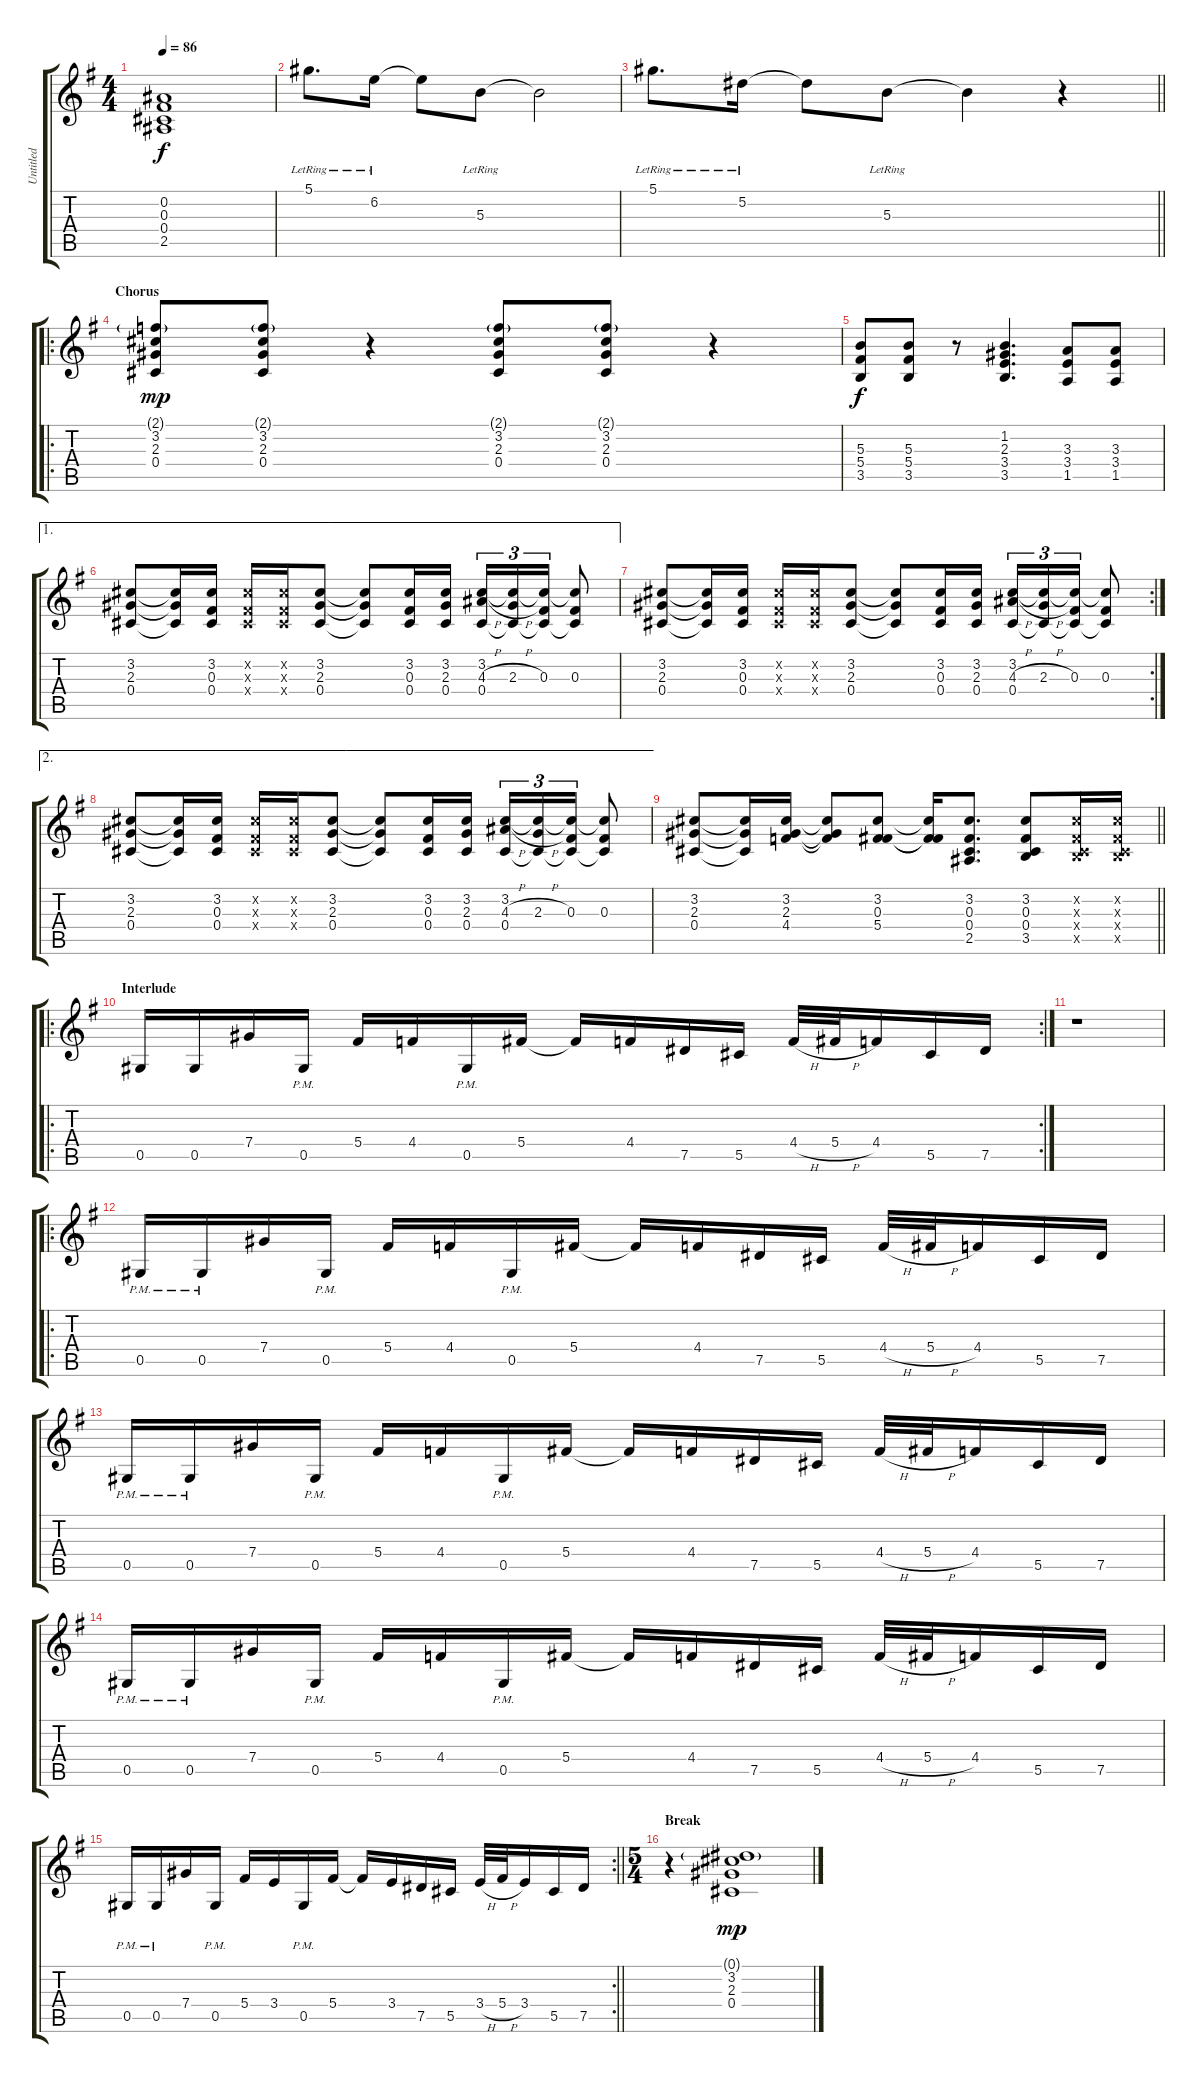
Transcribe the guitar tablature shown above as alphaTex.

\track ("Untitled" "Untitled") {instrument distortionguitar}
\staff {score tabs}
\tuning (Eb4 Bb3 Gb3 Db3 Ab2 Eb2) {hide}
\ts (4 4)
\tempo 86
\clef g2
\ks g
(0.2 0.3 0.4 2.5).1{dy f} |
5.1{lr}.8{d} 6.2{lr}.16 6.2{t}.8 5.3{lr}.8 5.3{t}.2 |
\barLineRight lightlight
5.1{lr}.8{d} 5.2{lr}.16 5.2{t}.8 5.3{lr}.8 5.3{t}.4 r.4 |
\ro
\section ("" "Chorus")
(2.1{g} 3.2 2.3 0.4).8{dy mp} (2.1{g} 3.2 2.3 0.4).8 r.4 (2.1{g} 3.2 2.3 0.4).8 (2.1{g} 3.2 2.3 0.4).8 r.4 |
(5.3 5.4 3.5).8{dy f} (5.3 5.4 3.5).8 r.8 (1.2 2.3 3.4 3.5).4{d} (3.3 3.4 1.5).8 (3.3 3.4 1.5).8 |
\ae 1
(3.2 2.3 0.4).8 (3.2{t} 2.3{t} 0.4{t}).16 (3.2 0.3 0.4).16 (3.2{x} 0.3{x} 0.4{x}).16 (3.2{x} 0.3{x} 0.4{x}).16 (3.2 2.3 0.4).8 (3.2{t} 2.3{t} 0.4{t}).8 (3.2 0.3 0.4).16 (3.2 2.3 0.4).16 (3.2 4.3{h} 0.4).16{tu (3 2)} (3.2{t} 2.3{h} 0.4{t}).16{tu (3 2)} (3.2{t} 0.3 0.4{t}).16{tu (3 2)} (3.2{t} 0.3 0.4{t}).8 |
\rc 2
(3.2 2.3 0.4).8 (3.2{t} 2.3{t} 0.4{t}).16 (3.2 0.3 0.4).16 (3.2{x} 0.3{x} 0.4{x}).16 (3.2{x} 0.3{x} 0.4{x}).16 (3.2 2.3 0.4).8 (3.2{t} 2.3{t} 0.4{t}).8 (3.2 0.3 0.4).16 (3.2 2.3 0.4).16 (3.2 4.3{h} 0.4).16{tu (3 2)} (3.2{t} 2.3{h} 0.4{t}).16{tu (3 2)} (3.2{t} 0.3 0.4{t}).16{tu (3 2)} (3.2{t} 0.3 0.4{t}).8 |
\ae 2
(3.2 2.3 0.4).8 (3.2{t} 2.3{t} 0.4{t}).16 (3.2 0.3 0.4).16 (3.2{x} 0.3{x} 0.4{x}).16 (3.2{x} 0.3{x} 0.4{x}).16 (3.2 2.3 0.4).8 (3.2{t} 2.3{t} 0.4{t}).8 (3.2 0.3 0.4).16 (3.2 2.3 0.4).16 (3.2 4.3{h} 0.4).16{tu (3 2)} (3.2{t} 2.3{h} 0.4{t}).16{tu (3 2)} (3.2{t} 0.3 0.4{t}).16{tu (3 2)} (3.2{t} 0.3 0.4{t}).8 |
\barLineRight lightlight
(3.2 2.3 0.4).8 (3.2{t} 2.3{t} 0.4{t}).16 (3.2 2.3 4.4).16 (3.2{t} 2.3{t} 4.4{t}).8 (3.2 0.3 5.4).8 (3.2{t} 0.3{t} 5.4{t}).16 (3.2 0.3 0.4 2.5).8{d} (3.2 0.3 0.4 3.5).8 (3.2{x} 0.3{x} 0.4{x} 3.5{x}).16 (3.2{x} 0.3{x} 0.4{x} 3.5{x}).16 |
\ro
\rc 2
\section ("" "Interlude")
0.5.16 0.5.16 7.4.16 0.5{pm}.16 5.4.16 4.4.16 0.5{pm}.16 5.4.16 5.4{t}.16 4.4.16 7.5.16 5.5.16 4.4{h}.32 5.4{h}.32 4.4.16 5.5.16 7.5.16 |
r.1 |
\ro
0.5{pm}.16 0.5{pm}.16 7.4.16 0.5{pm}.16 5.4.16 4.4.16 0.5{pm}.16 5.4.16 5.4{t}.16 4.4.16 7.5.16 5.5.16 4.4{h}.32 5.4{h}.32 4.4.16 5.5.16 7.5.16 |
0.5{pm}.16 0.5{pm}.16 7.4.16 0.5{pm}.16 5.4.16 4.4.16 0.5{pm}.16 5.4.16 5.4{t}.16 4.4.16 7.5.16 5.5.16 4.4{h}.32 5.4{h}.32 4.4.16 5.5.16 7.5.16 |
0.5{pm}.16 0.5{pm}.16 7.4.16 0.5{pm}.16 5.4.16 4.4.16 0.5{pm}.16 5.4.16 5.4{t}.16 4.4.16 7.5.16 5.5.16 4.4{h}.32 5.4{h}.32 4.4.16 5.5.16 7.5.16 |
\rc 2
\barLineRight lightlight
0.5{pm}.16 0.5{pm}.16 7.4.16 0.5{pm}.16 5.4.16 3.4.16 0.5{pm}.16 5.4.16 5.4{t}.16 3.4.16 7.5.16 5.5.16 3.4{h}.32 5.4{h}.32 3.4.16 5.5.16 7.5.16 |
\ts (5 4)
\section ("" "Break")
r.4 (0.1{g} 3.2 2.3 0.4).1{dy mp}
